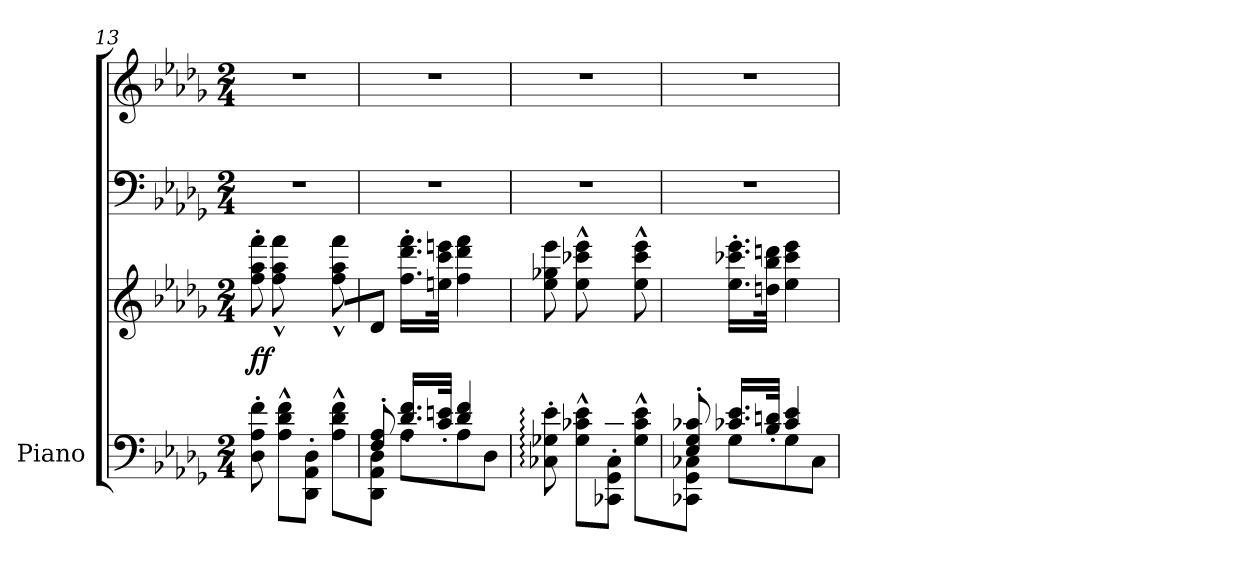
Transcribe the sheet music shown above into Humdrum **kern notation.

**kern	**kern	**kern	**kern	**dynam
*part1	*part1	*part1	*part1	*part1
*staff4	*staff3	*staff2	*staff1	*staff1/2/3/4
*I"Piano	*	*	*	*
*I'Pno.	*	*	*	*
*clefF4	*clefG2	*clefF4	*clefG2	*
*k[b-e-a-d-g-]	*k[b-e-a-d-g-]	*k[b-e-a-d-g-]	*k[b-e-a-d-g-]	*
*M2/4	*M2/4	*M2/4	*M2/4	*
=13	=13	=13	=13	=13
*^	*^	*	*	*
!	!	!	!	!	!	!LO:DY:b=3
8D-\' 8A-\' 8f\'	4ryy	8ryy	8ff\' 8aa-\' 8fff\'	2r	2r	ff
8A-\^^ 8d-\^^ 8f\^^L	.	8B-/Lyy	8ff\^^ 8aa-\^^ 8fff\^^L	.	.	.
8DD-\' 8AA-\' 8D-\'J	8F/' 8A-/'J	8d-/J	8ryy	.	.	.
8A-\^^ 8d-\^^ 8f\^^L	8ryy	8B-/Lyy	8ff\^^ 8aa-\^^ 8fff\^^L	.	.	.
=14	=14	=14	=14	=14	=14	=14
*	*^	*	*	*	*	*
8DD-\' 8AA-\' 8D-\'J	8ryy	8F/' 8A-/'J	8d-/J	8ryy	2r	2r	.
8A-\L	16.d-/' 16.f/'LL	4.ryy	8ryy	16.ff\' 16.ddd-\' 16.fff\'LL	.	.	.
.	32c/' 32en/'JJk	.	.	32een\ 32ccc\ 32eeen\JJk	.	.	.
8A-\	4d-/ 4f/	.	4ryy	4ff\ 4ddd-\ 4fff\	.	.	.
8D-\J	.	.	.	.	.	.	.
*	*v	*v	*	*	*	*	*
*	*	*v	*v	*	*	*
!!LO:LB:g=z
=15	=15	=15	=15	=15	=15
8C-X\:' 8G-X\:' 8e-\:'	4ryy	8ee-\ 8gg-X\ 8eee-\	2r	2r	.
8G-\^^ 8c-X\^^ 8e-\^^L	.	8ee-\^^ 8ccc-X\^^ 8eee-\^^L	.	.	.
8CC-X\' 8GG-\' 8C-\'J	8E-/' 8G-/' 8c-X/'J	8ryy	.	.	.
8G-\^^ 8c-\^^ 8e-\^^L	8ryy	8ee-\^^ 8ccc-\^^ 8eee-\^^L	.	.	.
=16	=16	=16	=16	=16	=16
*	*^	*^	*	*	*
8CC-X\' 8GG-\' 8C-X\'J	8ryy	8E-/' 8G-/' 8c-X/'J	8ryy	8ryy	2r	2r	.
8G-\L	16.c-X/' 16.e-/'LL	4.ryy	8ryy	16.ee-\' 16.ccc-X\' 16.eee-\'LL	.	.	.
.	32B-/' 32dn/'JJk	.	.	32ddn\ 32bb-\ 32dddn\JJk	.	.	.
8G-\	4c-/ 4e-/	.	4ryy	4ee-\ 4ccc-\ 4eee-\	.	.	.
8C-\J	.	.	.	.	.	.	.
*v	*v	*v	*	*	*	*	*
*	*v	*v	*	*	*
=	=	=	=	=
*-	*-	*-	*-	*-
